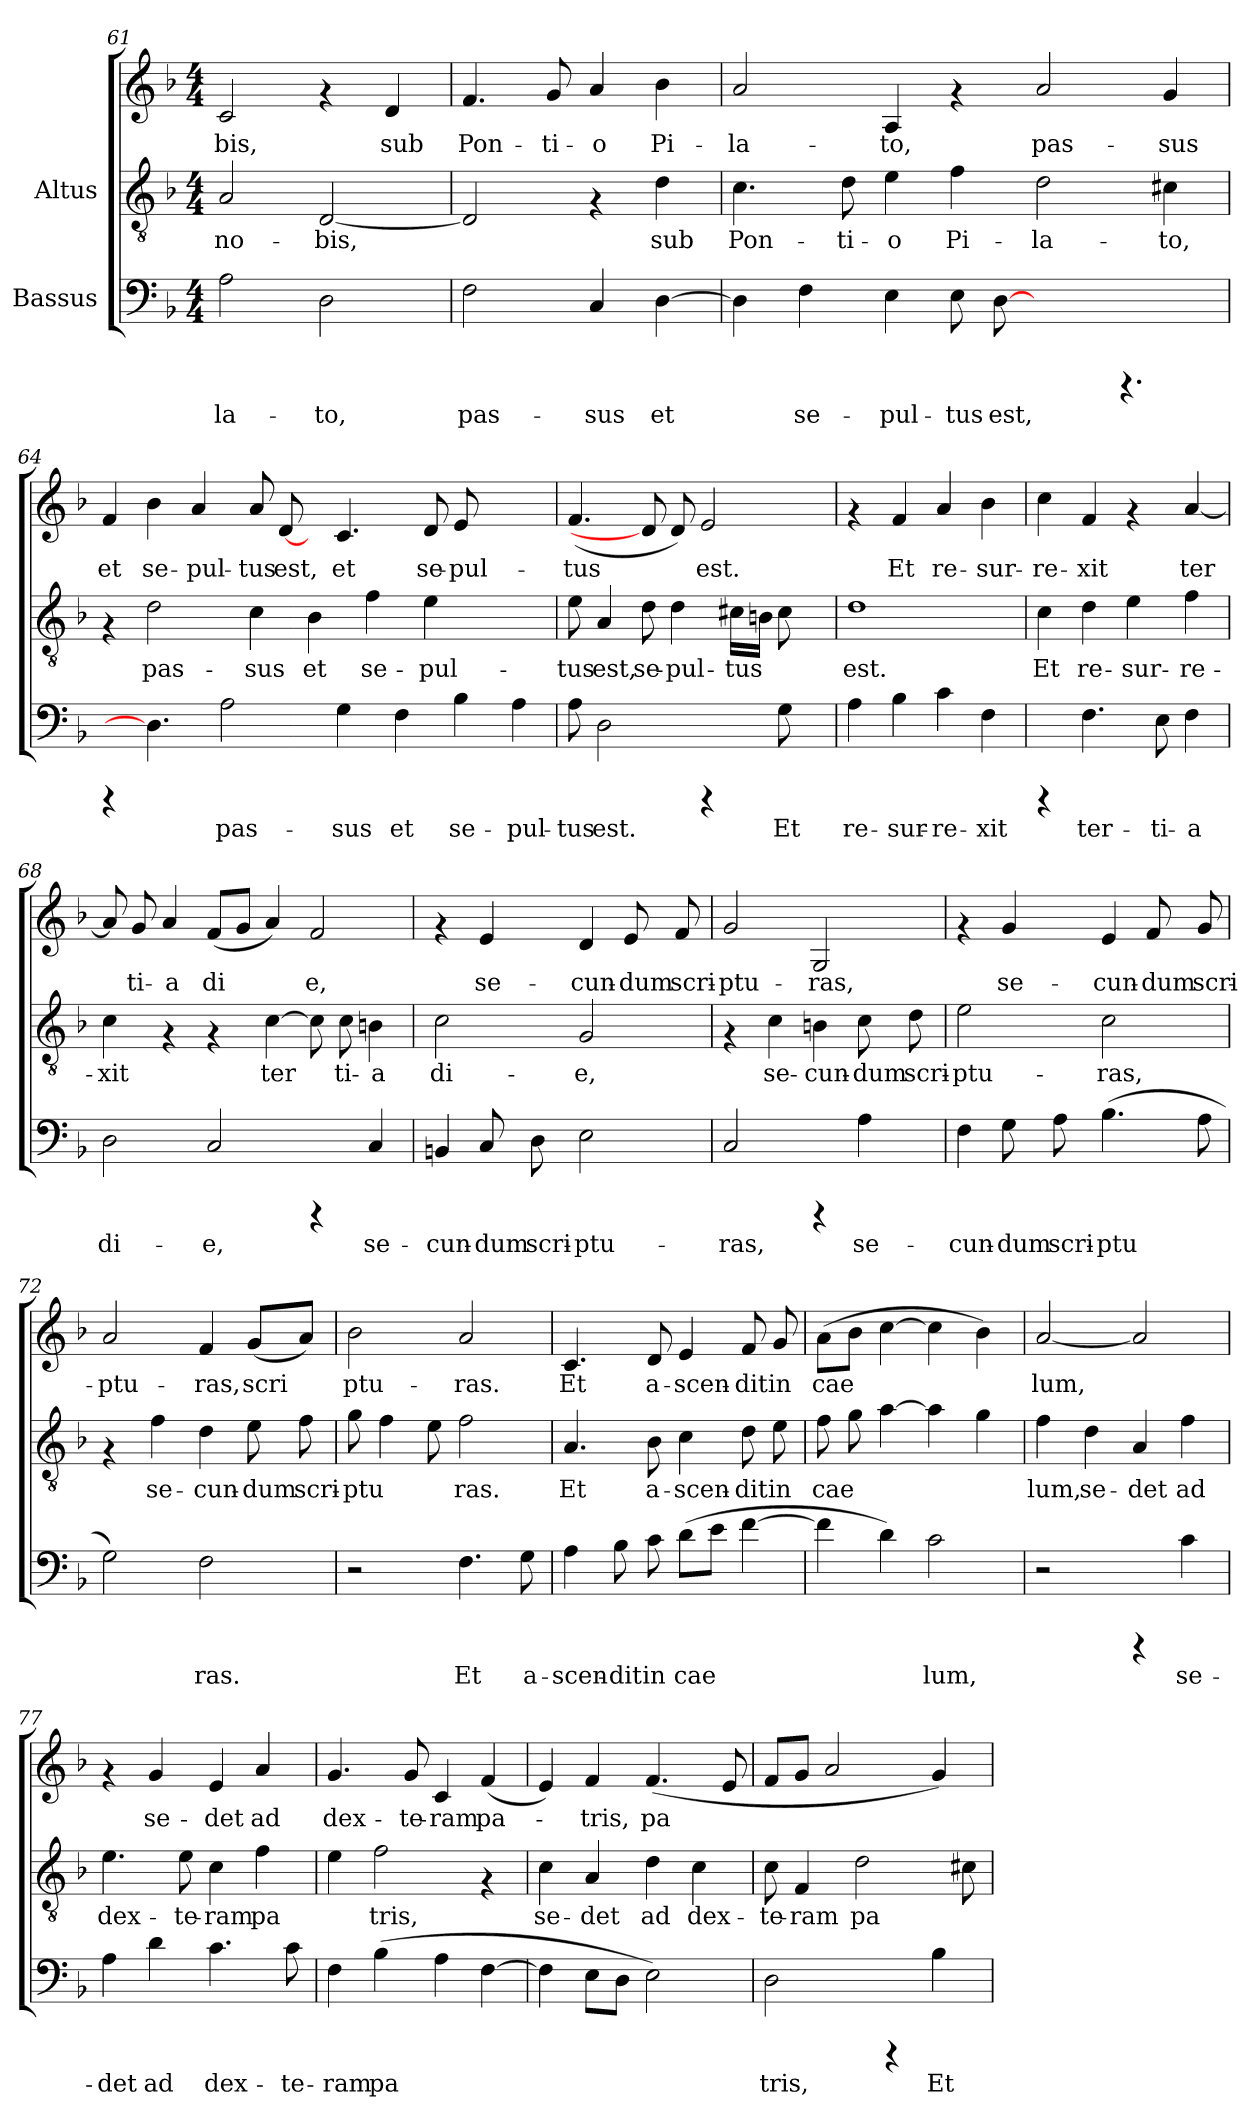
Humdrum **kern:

**kern	**text	**kern	**text	**kern	**text
*part2	*part2	*part1	*part1	*part1	*part1
*staff3	*staff3	*staff2	*staff2	*staff1	*staff1
*I"Bassus	*	*I"Altus	*	*	*
*clefF4	*	*clefGv2	*	*clefG2	*
*k[b-]	*	*k[b-]	*	*k[b-]	*
*F:	*	*F:	*	*F:	*
*M4/4	*	*M4/4	*	*M4/4	*
=61	=61	=61	=61	=61	=61
!	!LO:LY:b:cj	!	!LO:LY:b:cj	!	!LO:LY:b:cj
2A\	-la-	2A/	no-	2c/	bis,
!	!LO:LY:b:cj	!	!LO:LY:b:cj	!	!
2D\	-to,	[<2D/	-bis,	4rf	.
!	!	!	!	!	!LO:LY:b:cj
.	.	.	.	4d/	sub
!!LO:LB:g=z
=62	=62	=62	=62	=62	=62
!	!LO:LY:b:cj	!	!LO:LY:b:cj	!	!LO:LY:b:cj
2F\	pas-	2D/]	-	4.f/	Pon-
!	!	!	!	!	!LO:LY:b:cj
.	.	.	.	8g/	-ti-
!	!LO:LY:b:cj	!	!	!	!LO:LY:b:cj
4C/	-sus	4rF	.	4a/	-o
!	!LO:LY:b:cj	!	!LO:LY:b:cj	!	!LO:LY:b:cj
[>4D\	et	4d\	sub	4b-\	Pi-
=63	=63	=63	=63	=63	=63
!	!LO:LY:b:cj	!	!LO:LY:b:cj	!	!LO:LY:b:cj
4D\]	.	4.c\	Pon-	2a/	la-
!	!LO:LY:b:cj	!	!	!	!
4F\	se-	.	.	.	.
!	!	!	!LO:LY:b:cj	!	!
.	.	8d\	-ti-	.	.
!	!LO:LY:b:cj	!	!LO:LY:b:cj	!	!LO:LY:b:cj
4E\	-pul-	4e\	-o	4A/	-to,
!	!LO:LY:b:cj	!	!LO:LY:b:cj	!	!
8E\	-tus	4f\	Pi-	4rf	.
!	!LO:LY:b:cj	!	!	!	!
[8D\	est,	.	.	.	.
!	!	!	!LO:LY:b:cj	!	!LO:LY:b:cj
4.ryy	.	2d\	-la-	2a/	pas-
4.rCCC	.	.	.	.	.
!	!	!	!LO:LY:b:cj	!	!LO:LY:b:cj
.	.	4c#X\	-to,	4g/	-sus
=64	=64	=64	=64	=64	=64
!	!	!	!	!	!LO:LY:b:cj
4rCCC	.	4rF	.	4f/	et
!	!	!	!LO:LY:b:cj	!	!LO:LY:b:cj
4.D\]	.	2d\	-pas-	4b-\	se-
!	!	!	!	!	!LO:LY:b:cj
.	.	.	.	4a/	-pul-
!	!LO:LY:b:cj	!	!	!	!
2A\	pas-	.	.	.	.
!	!	!	!LO:LY:b:cj	!	!LO:LY:b:cj
.	.	4c\	-sus	8a/	-tus
!	!	!	!	!	!LO:LY:b:cj
.	.	.	.	[8d/	est,
!	!	!	!LO:LY:b:cj	!	!
.	.	4B-\	et	8ryy	.
!	!LO:LY:b:cj	!	!	!	!LO:LY:b:cj
4G\	-sus	.	.	4.c/	et
!	!	!	!LO:LY:b:cj	!	!
.	.	4f\	se-	.	.
!	!LO:LY:b:cj	!	!	!	!
4F\	et	.	.	.	.
!	!	!	!LO:LY:b:cj	!	!LO:LY:b:cj
.	.	4e\	-pul-	8d/	se-
!	!LO:LY:b:cj	!	!	!	!LO:LY:b:cj
4B-\	se-	.	.	8e/	-pul-
.	.	4.ryy	.	4.ryy	.
!	!LO:LY:b:cj	!	!	!	!
4A\	-pul-	.	.	.	.
!!LO:LB:g=z
=65	=65	=65	=65	=65	=65
!	!LO:LY:b:cj	!	!LO:LY:b:cj	!	!LO:LY:b:cj
8A\	-tus	8e\	tus	(<4.f/	-tus
!	!LO:LY:b:cj	!	!LO:LY:b:cj	!	!
2D\	est.	4A/	est,	.	.
!	!	!	!LO:LY:b:cj	!	!
.	.	8d\	se-	8d/]	.
!	!	!	!LO:LY:b:cj	!	!LO:LY:b:cj
.	.	4d\	-pul-	8d/)	.
!	!	!	!	!	!LO:LY:b:cj
4rCCC	.	.	.	2e/	est.
!	!	!	!LO:LY:b:cj	!	!
.	.	16c#X\L	-tus	.	.
!	!	!	!LO:LY:b:cj	!	!
.	.	16Bn\J	.	.	.
!	!LO:LY:b:cj	!	!LO:LY:b:cj	!	!
8G\	Et	8c#\	.	.	.
8ryy	.	8ryy	.	.	.
=66	=66	=66	=66	=66	=66
!	!LO:LY:b:cj	!	!LO:LY:b:cj	!	!
4A\	re-	1d	-est.	4rf	.
!	!LO:LY:b:cj	!	!	!	!LO:LY:b:cj
4B-\	-sur-	.	.	4f/	Et
!	!LO:LY:b:cj	!	!	!	!LO:LY:b:cj
4c\	-re-	.	.	4a/	re-
!	!LO:LY:b:cj	!	!	!	!LO:LY:b:cj
4F\	-xit	.	.	4b-\	-sur-
=67	=67	=67	=67	=67	=67
!	!	!	!LO:LY:b:cj	!	!LO:LY:b:cj
4rCCC	.	4c\	-Et	4cc\	re-
!	!LO:LY:b:cj	!	!LO:LY:b:cj	!	!LO:LY:b:cj
4.F\	ter-	4d\	re-	4f/	-xit
!	!	!	!LO:LY:b:cj	!	!
.	.	4e\	-sur-	4rf	.
!	!LO:LY:b:cj	!	!	!	!
8E\	-ti-	.	.	.	.
!	!LO:LY:b:cj	!	!LO:LY:b:cj	!	!LO:LY:b:cj
4F\	-a	4f\	-re-	[<4a/	ter-
=68	=68	=68	=68	=68	=68
!	!LO:LY:b:cj	!	!LO:LY:b:cj	!	!LO:LY:b:cj
2D\	di-	4c\	xit	8a/]	-
!	!	!	!	!	!LO:LY:b:cj
.	.	.	.	8g/	ti-
!	!	!	!	!	!LO:LY:b:cj
.	.	4rF	.	4a/	-a
!	!LO:LY:b:cj	!	!	!	!LO:LY:b:cj
2C/	-e,	4rF	.	(<8f/L	di-
!	!	!	!	!	!LO:LY:b:cj
.	.	.	.	8g/J	-
!	!	!	!LO:LY:b:cj	!	!LO:LY:b:cj
.	.	[>4c\	ter-	4a/)	.
!	!	!	!LO:LY:b:cj	!	!LO:LY:b:cj
4rCCC	.	8c\]	-	2f/	e,
!	!	!	!LO:LY:b:cj	!	!
.	.	8c\	ti-	.	.
!	!LO:LY:b:cj	!	!LO:LY:b:cj	!	!
4C/	se-	4Bn\	-a	.	.
!!LO:LB:g=z
=69	=69	=69	=69	=69	=69
!	!LO:LY:b:cj	!	!LO:LY:b:cj	!	!
4BBn/	-cun-	2c\	-di-	4rf	.
!	!LO:LY:b:cj	!	!	!	!LO:LY:b:cj
8C/	-dum	.	.	4e/	se-
!	!LO:LY:b:cj	!	!	!	!
8D\	scri-	.	.	.	.
!	!LO:LY:b:cj	!	!LO:LY:b:cj	!	!LO:LY:b:cj
2E\	-ptu-	2G/	-e,	4d/	-cun-
!	!	!	!	!	!LO:LY:b:cj
.	.	.	.	8e/	-dum
!	!	!	!	!	!LO:LY:b:cj
.	.	.	.	8f/	scri-
=70	=70	=70	=70	=70	=70
!	!LO:LY:b:cj	!	!	!	!LO:LY:b:cj
2C/	-ras,	4rF	.	2g/	ptu-
!	!	!	!LO:LY:b:cj	!	!
.	.	4c\	se-	.	.
!	!	!	!LO:LY:b:cj	!	!LO:LY:b:cj
4rCCC	.	4Bn\	-cun-	2G/	-ras,
!	!LO:LY:b:cj	!	!LO:LY:b:cj	!	!
4A\	se-	8c\	-dum	.	.
!	!	!	!LO:LY:b:cj	!	!
.	.	8d\	scri-	.	.
=71	=71	=71	=71	=71	=71
!	!LO:LY:b:cj	!	!LO:LY:b:cj	!	!
4F\	-cun-	2e\	-ptu-	4rf	.
!	!LO:LY:b:cj	!	!	!	!LO:LY:b:cj
8G\	-dum	.	.	4g/	-se-
!	!LO:LY:b:cj	!	!	!	!
8A\	scri-	.	.	.	.
!	!LO:LY:b:cj	!	!LO:LY:b:cj	!	!LO:LY:b:cj
(>4.B-\	-ptu-	2c\	-ras,	4e/	-cun-
!	!	!	!	!	!LO:LY:b:cj
.	.	.	.	8f/	-dum
!	!LO:LY:b:cj	!	!	!	!LO:LY:b:cj
8A\	--	.	.	8g/	scri-
=72	=72	=72	=72	=72	=72
!	!LO:LY:b:cj	!	!	!	!LO:LY:b:cj
2G\)	-	4rF	.	2a/	ptu-
!	!	!	!LO:LY:b:cj	!	!
.	.	4f\	-se-	.	.
!	!LO:LY:b:cj	!	!LO:LY:b:cj	!	!LO:LY:b:cj
2F\	ras.	4d\	-cun-	4f/	-ras,
!	!	!	!LO:LY:b:cj	!	!LO:LY:b:cj
.	.	8e\	-dum	(<8g/L	scri-
!	!	!	!LO:LY:b:cj	!	!LO:LY:b:cj
.	.	8f\	scri-	8a/J)	--
!!LO:LB:g=z
=73	=73	=73	=73	=73	=73
!	!	!	!LO:LY:b:cj	!	!LO:LY:b:cj
2r	.	8g\	ptu-	2b-\	-ptu-
!	!	!	!LO:LY:b:cj	!	!
.	.	4f\	-	.	.
!	!	!	!LO:LY:b:cj	!	!
.	.	8e\	.	.	.
!	!LO:LY:b:cj	!	!LO:LY:b:cj	!	!LO:LY:b:cj
4.F\	Et	2f\	ras.	2a/	-ras.
!	!LO:LY:b:cj	!	!	!	!
8G\	a-	.	.	.	.
=74	=74	=74	=74	=74	=74
!	!LO:LY:b:cj	!	!LO:LY:b:cj	!	!LO:LY:b:cj
4A\	-scen-	4.A/	Et	4.c/	Et
!	!LO:LY:b:cj	!	!	!	!
8B-\	-dit	.	.	.	.
!	!LO:LY:b:cj	!	!LO:LY:b:cj	!	!LO:LY:b:cj
8c\	in	8B-\	a-	8d/	a-
!	!LO:LY:b:cj	!	!LO:LY:b:cj	!	!LO:LY:b:cj
(>8d\L	cae-	4c\	-scen-	4e/	-scen-
!	!LO:LY:b:cj	!	!	!	!
8e\J	--	.	.	.	.
!	!LO:LY:b:cj	!	!LO:LY:b:cj	!	!LO:LY:b:cj
[>4f\	--	8d\	-dit	8f/	-dit
!	!	!	!LO:LY:b:cj	!	!LO:LY:b:cj
.	.	8e\	in	8g/	in
=75	=75	=75	=75	=75	=75
!	!LO:LY:b:cj	!	!LO:LY:b:cj	!	!LO:LY:b:cj
4f\]	-	8f\	-cae-	(>8a\L	cae-
!	!	!	!LO:LY:b:cj	!	!LO:LY:b:cj
.	.	8g\	--	8b-\J	--
!	!LO:LY:b:cj	!	!LO:LY:b:cj	!	!LO:LY:b:cj
4d\)	.	[>4a\	--	[>4cc\	--
!	!LO:LY:b:cj	!	!LO:LY:b:cj	!	!LO:LY:b:cj
2c\	lum,	4a\]	--	4cc\]	--
!	!	!	!LO:LY:b:cj	!	!LO:LY:b:cj
.	.	4g\	--	4b-\)	--
=76	=76	=76	=76	=76	=76
!	!	!	!LO:LY:b:cj	!	!LO:LY:b:cj
2r	.	4f\	lum,	[<2a/	-lum,
!	!	!	!LO:LY:b:cj	!	!
.	.	4d\	se-	.	.
!	!	!	!LO:LY:b:cj	!	!LO:LY:b:cj
4rCCC	.	4A/	-det	2a/]	.
!	!LO:LY:b:cj	!	!LO:LY:b:cj	!	!
4c\	se-	4f\	ad	.	.
!!LO:PB:g=z
=77	=77	=77	=77	=77	=77
!	!LO:LY:b:cj	!	!LO:LY:b:cj	!	!
4A\	-det	4.e\	dex-	4rf	.
!	!LO:LY:b:cj	!	!	!	!LO:LY:b:cj
4d\	ad	.	.	4g/	se-
!	!	!	!LO:LY:b:cj	!	!
.	.	8e\	-te-	.	.
!	!LO:LY:b:cj	!	!LO:LY:b:cj	!	!LO:LY:b:cj
4.c\	dex-	4c\	-ram	4e/	-det
!	!	!	!LO:LY:b:cj	!	!LO:LY:b:cj
.	.	4f\	pa-	4a/	ad
!	!LO:LY:b:cj	!	!	!	!
8c\	-te-	.	.	.	.
=78	=78	=78	=78	=78	=78
!	!LO:LY:b:cj	!	!LO:LY:b:cj	!	!LO:LY:b:cj
4F\	-ram	4e\	-	4.g/	-dex-
!	!LO:LY:b:cj	!	!LO:LY:b:cj	!	!
(>4B-\	pa-	2f\	tris,	.	.
!	!	!	!	!	!LO:LY:b:cj
.	.	.	.	8g/	-te-
!	!LO:LY:b:cj	!	!	!	!LO:LY:b:cj
4A\	--	.	.	4c/	-ram
!	!LO:LY:b:cj	!	!	!	!LO:LY:b:cj
[>4F\	--	4rF	.	(<4f/	pa-
=79	=79	=79	=79	=79	=79
!	!	!	!LO:LY:b:cj	!	!LO:LY:b:cj
4F\]	.	4c\	-se-	4e/)	.
!	!	!	!LO:LY:b:cj	!	!LO:LY:b:cj
8E\L	.	4A/	-det	4f/	tris,
8D\J	.	.	.	.	.
!	!	!	!LO:LY:b:cj	!	!LO:LY:b:cj
2E\)	.	4d\	ad	(<4.f/	pa-
!	!	!	!LO:LY:b:cj	!	!
.	.	4c\	dex-	.	.
!	!	!	!	!	!LO:LY:b:cj
.	.	.	.	8e/	--
=80	=80	=80	=80	=80	=80
!	!LO:LY:b:cj	!	!LO:LY:b:cj	!	!
2D\	-tris,	8c\	-te-	8f/L	.
!	!	!	!LO:LY:b:cj	!	!
.	.	4F/	-ram	8g/J	.
.	.	.	.	2a/	.
!	!	!	!LO:LY:b:cj	!	!
.	.	2d\	pa-	.	.
4rCCC	.	.	.	.	.
!	!LO:LY:b:cj	!	!	!	!
4B-\	Et	.	.	4g/)	.
!	!	!	!LO:LY:b:cj	!	!
.	.	8c#X\	--	.	.
=	=	=	=	=	=
*-	*-	*-	*-	*-	*-
